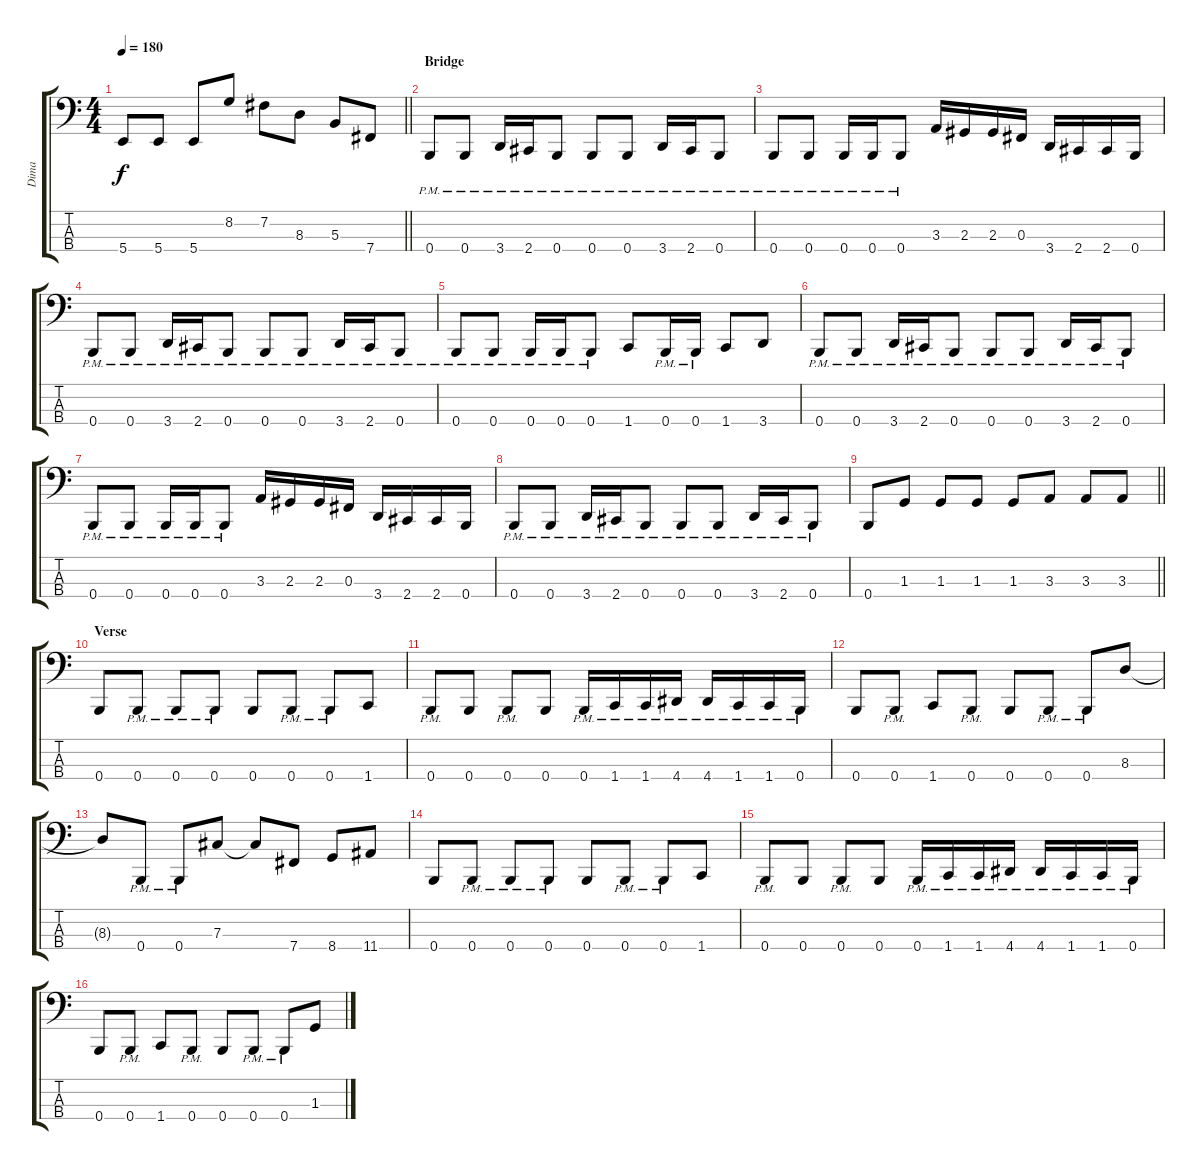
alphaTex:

\track ("Dima" "Dima") {instrument electricbassfinger}
\staff {score tabs}
\tuning (E2 B1 Gb1 B0) {hide}
\ts (4 4)
\tempo 180
\clef f4
\barLineRight lightlight
\ks c
5.4.8{dy f} 5.4.8 5.4.8 8.2.8 7.2.8 8.3.8 5.3.8 7.4.8 |
\section ("" "Bridge")
0.4{pm}.8 0.4{pm}.8 3.4{pm}.16 2.4{pm}.16 0.4{pm}.8 0.4{pm}.8 0.4{pm}.8 3.4{pm}.16 2.4{pm}.16 0.4{pm}.8 |
0.4{pm}.8 0.4{pm}.8 0.4{pm}.16 0.4{pm}.16 0.4{pm}.8 3.3.16 2.3.16 2.3.16 0.3.16 3.4.16 2.4.16 2.4.16 0.4.16 |
0.4{pm}.8 0.4{pm}.8 3.4{pm}.16 2.4{pm}.16 0.4{pm}.8 0.4{pm}.8 0.4{pm}.8 3.4{pm}.16 2.4{pm}.16 0.4{pm}.8 |
0.4{pm}.8 0.4{pm}.8 0.4{pm}.16 0.4{pm}.16 0.4{pm}.8 1.4.8 0.4{pm}.16 0.4{pm}.16 1.4.8 3.4.8 |
0.4{pm}.8 0.4{pm}.8 3.4{pm}.16 2.4{pm}.16 0.4{pm}.8 0.4{pm}.8 0.4{pm}.8 3.4{pm}.16 2.4{pm}.16 0.4{pm}.8 |
0.4{pm}.8 0.4{pm}.8 0.4{pm}.16 0.4{pm}.16 0.4{pm}.8 3.3.16 2.3.16 2.3.16 0.3.16 3.4.16 2.4.16 2.4.16 0.4.16 |
0.4{pm}.8 0.4{pm}.8 3.4{pm}.16 2.4{pm}.16 0.4{pm}.8 0.4{pm}.8 0.4{pm}.8 3.4{pm}.16 2.4{pm}.16 0.4{pm}.8 |
\barLineRight lightlight
0.4.8 1.3.8 1.3.8 1.3.8 1.3.8 3.3.8 3.3.8 3.3.8 |
\section ("" "Verse")
0.4.8 0.4{pm}.8 0.4{pm}.8 0.4{pm}.8 0.4.8 0.4{pm}.8 0.4{pm}.8 1.4.8 |
0.4{pm}.8 0.4.8 0.4{pm}.8 0.4.8 0.4{pm}.16 1.4{pm}.16 1.4{pm}.16 4.4{pm}.16 4.4{pm}.16 1.4{pm}.16 1.4{pm}.16 0.4{pm}.16 |
0.4.8 0.4{pm}.8 1.4.8 0.4{pm}.8 0.4.8 0.4{pm}.8 0.4{pm}.8 8.3.8 |
8.3{t}.8 0.4{pm}.8 0.4{pm}.8 7.3.8 7.3{t}.8 7.4.8 8.4.8 11.4.8 |
0.4.8 0.4{pm}.8 0.4{pm}.8 0.4{pm}.8 0.4.8 0.4{pm}.8 0.4{pm}.8 1.4.8 |
0.4{pm}.8 0.4.8 0.4{pm}.8 0.4.8 0.4{pm}.16 1.4{pm}.16 1.4{pm}.16 4.4{pm}.16 4.4{pm}.16 1.4{pm}.16 1.4{pm}.16 0.4{pm}.16 |
0.4.8 0.4{pm}.8 1.4.8 0.4{pm}.8 0.4.8 0.4{pm}.8 0.4{pm}.8 1.3.8
